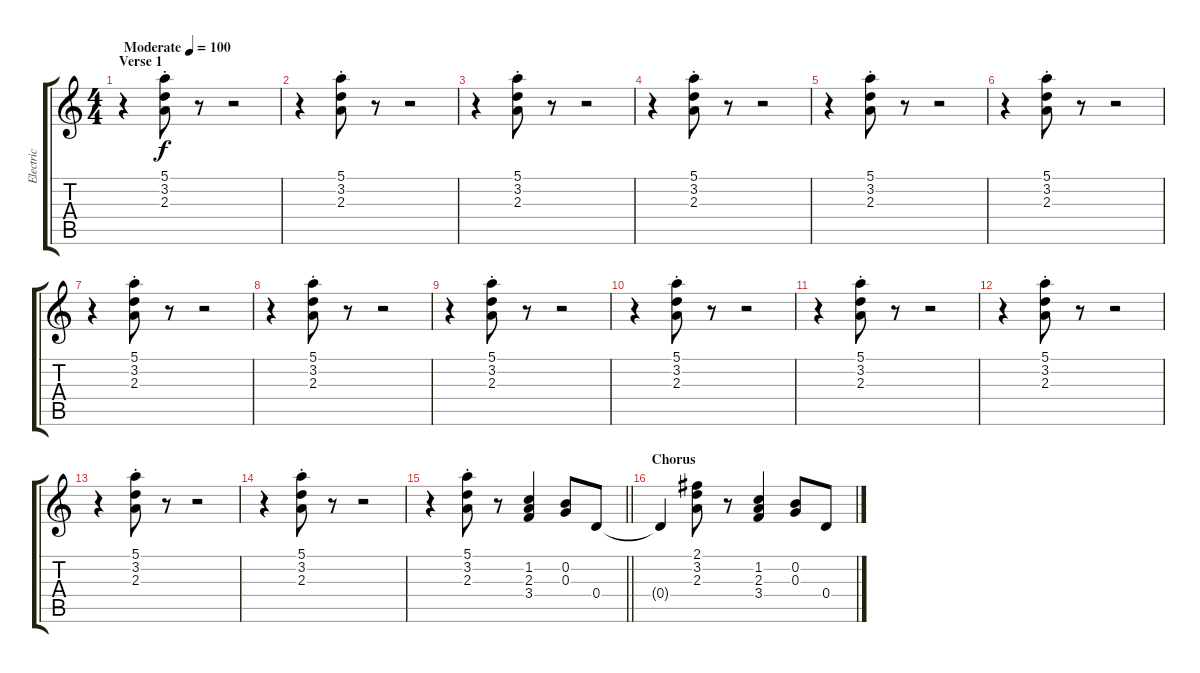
\track ("Electric" "Electric") {instrument overdrivenguitar}
\staff {score tabs}
\tuning (E4 B3 G3 D3 A2 E2) {hide}
\ts (4 4)
\section ("" "Verse 1")
\tempo (100 "Moderate")
\clef g2
\ks c
r.4{dy f instrument overdrivenguitar} (5.1{st} 3.2{st} 2.3{st}).8 r.8 r.2 |
r.4 (5.1{st} 3.2{st} 2.3{st}).8 r.8 r.2 |
r.4 (5.1{st} 3.2{st} 2.3{st}).8 r.8 r.2 |
r.4 (5.1{st} 3.2{st} 2.3{st}).8 r.8 r.2 |
r.4 (5.1{st} 3.2{st} 2.3{st}).8 r.8 r.2 |
r.4 (5.1{st} 3.2{st} 2.3{st}).8 r.8 r.2 |
r.4 (5.1{st} 3.2{st} 2.3{st}).8 r.8 r.2 |
r.4 (5.1{st} 3.2{st} 2.3{st}).8 r.8 r.2 |
r.4 (5.1{st} 3.2{st} 2.3{st}).8 r.8 r.2 |
r.4 (5.1{st} 3.2{st} 2.3{st}).8 r.8 r.2 |
r.4 (5.1{st} 3.2{st} 2.3{st}).8 r.8 r.2 |
r.4 (5.1{st} 3.2{st} 2.3{st}).8 r.8 r.2 |
r.4 (5.1{st} 3.2{st} 2.3{st}).8 r.8 r.2 |
r.4 (5.1{st} 3.2{st} 2.3{st}).8 r.8 r.2 |
\barLineRight lightlight
r.4 (5.1{st} 3.2{st} 2.3{st}).8 r.8 (1.2 2.3 3.4).4 (0.2 0.3).8 0.4.8 |
\section ("" "Chorus")
0.4{t}.4 (2.1 3.2 2.3).8 r.8 (1.2 2.3 3.4).4 (0.2 0.3).8 0.4.8
